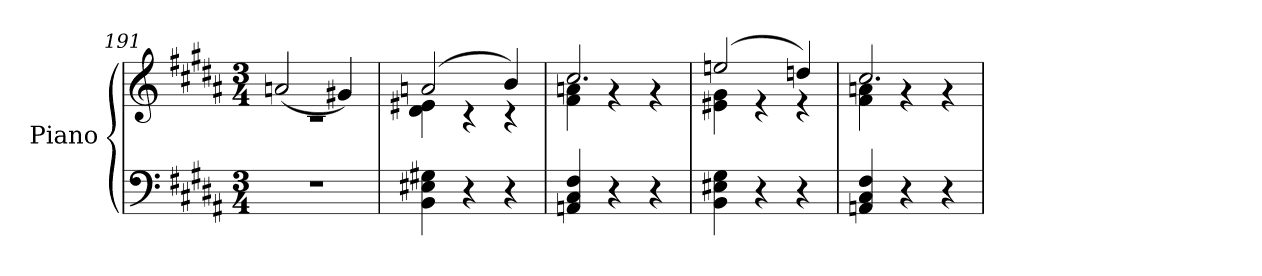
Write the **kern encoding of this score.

**kern	**kern
*part1	*part1
*staff2	*staff1
*I"Piano	*
*I'Pno	*
*clefF4	*clefG2
*k[f#c#g#d#a#]	*k[f#c#g#d#a#]
*B:	*B:
*M3/4	*M3/4
=191	=191
*	*^
2.r	2.rc	(2an/
.	.	4g#X/)
=192	=192	=192
4BB\ 4E#X\ 4G#X\	(2an/	4d#\ 4e#X\
4r	.	4rc
4r	4b/)	4rc
=193	=193	=193
4AAn/ 4C#/ 4F#/	2.cc#/	4f#\ 4an\
4r	.	4rg
4r	.	4rg
=194	=194	=194
4BB\ 4E#X\ 4G#\	(2een/	4e#X\ 4g#\
4r	.	4re
4r	4ddn/)	4re
=195	=195	=195
4AAn/ 4C#/ 4F#/	2.cc#/	4f#\ 4an\
4r	.	4rg
4r	.	4rg
*	*v	*v
=	=
*-	*-
